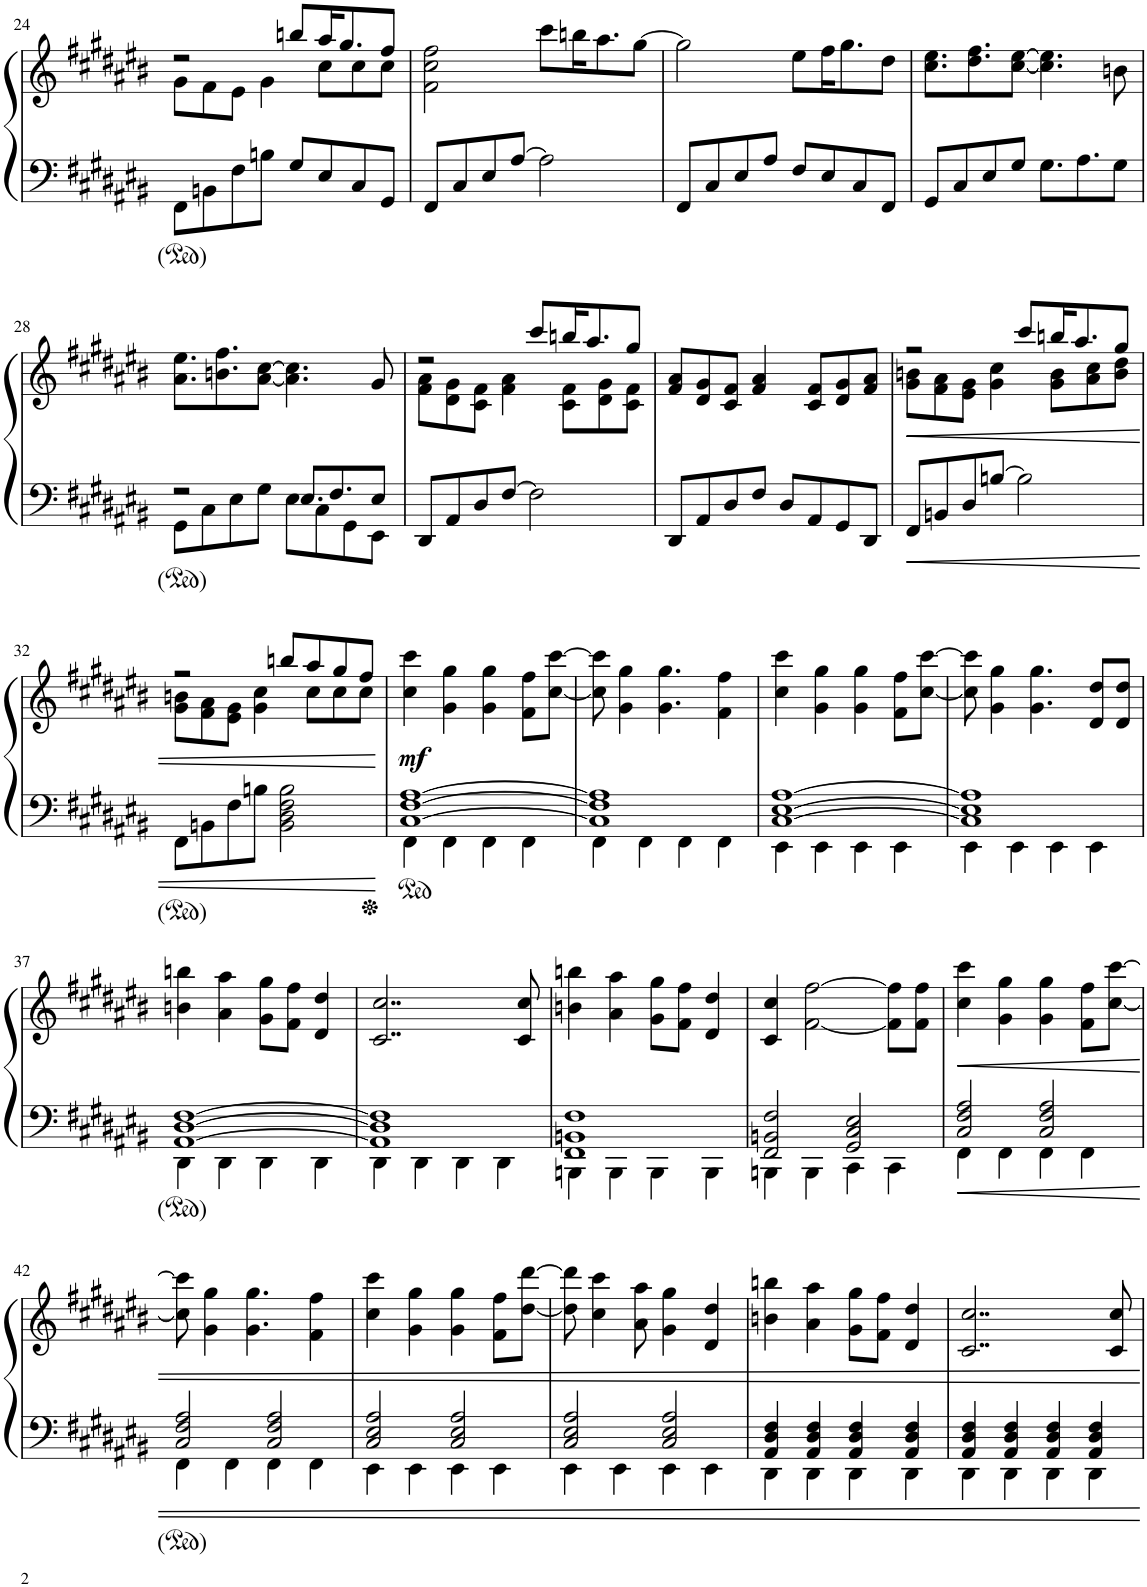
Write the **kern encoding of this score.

**kern	**kern	**dynam
*part1	*part1	*part1
*staff2	*staff1	*staff1/2
*I"Piano	*	*
*I'Pno.	*	*
!!LO:PB:g=z
*clefF4	*clefG2	*
*k[f#c#g#d#a#e#b#]	*k[f#c#g#d#a#e#b#]	*
*M4/4	*M4/4	*
=24	=24	=24
*	*^	*
8FF#\L	2r	8g#\L	.
8BBn\	.	8f#\	.
8F#\	.	8e#\J	.
8Bn\J	.	4g#\	.
8G#/L	8bbn/L	.	.
8E#/	16aa#/K	8cc#\L	.
.	8.gg#/	.	.
8C#/	.	8cc#\	.
8GG#/J	8ff#/J	8cc#\J	.
*	*v	*v	*
=25	=25	=25
8FF#/L	2f#\ 2cc#\ 2ff#\	.
8C#/	.	.
8E#/	.	.
[8A#/J	.	.
2A#\]	8ccc#\L	.
.	16bbn\K	.
.	8.aa#\	.
.	[8gg#\J	.
=26	=26	=26
8FF#/L	2gg#\]	.
8C#/	.	.
8E#/	.	.
8A#/J	.	.
8F#/L	8ee#\L	.
8E#/	16ff#\K	.
.	8.gg#\	.
8C#/	.	.
8FF#/J	8dd#\J	.
=27	=27	=27
8GG#/L	8.cc#\ 8.ee#\L	.
8C#/	.	.
.	8.dd#\ 8.ff#\	.
8E#/	.	.
8G#/J	[8cc#\ [8ee#\J	.
8.G#\L	4.cc#\] 4.ee#\]	.
8.A#\	.	.
8G#\J	8bn\	.
!!LO:LB:g=z
=28	=28	=28
*^	*	*
2r	8GG#\L	8.a#\ 8.ee#\L	.
.	8C#\	.	.
.	.	8.bn\ 8.ff#\	.
.	8E#\	.	.
.	8G#\J	[8a#\ [8cc#\J	.
8.E#/L	8E#\L	4.a#\] 4.cc#\]	.
.	8C#\	.	.
8.F#/	.	.	.
.	8GG#\	.	.
8E#/J	8EE#\J	8g#/	.
*v	*v	*	*
=29	=29	=29
*	*^	*
8DD#/L	2r	8f#\ 8a#\L	.
8AA#/	.	8d#\ 8g#\	.
8D#/	.	8c#\ 8f#\J	.
[8F#/J	.	4f#\ 4a#\	.
2F#\]	8ccc#/L	.	.
.	16bbn/K	8c#\ 8f#\L	.
.	8.aa#/	.	.
.	.	8d#\ 8g#\	.
.	8gg#/J	8c#\ 8f#\J	.
*	*v	*v	*
=30	=30	=30
8DD#/L	8f#/ 8a#/L	.
8AA#/	8d#/ 8g#/	.
8D#/	8c#/ 8f#/J	.
8F#/J	4f#/ 4a#/	.
8D#/L	.	.
8AA#/	8c#/ 8f#/L	.
8GG#/	8d#/ 8g#/	.
8DD#/J	8f#/ 8a#/J	.
=31	=31	=31
!	!	!LO:HP:b
*	*^	*
8FF#/L	2r	8g#\ 8bn\L	<
8BBn/	.	8f#\ 8a#\	.
8D#/	.	8e#\ 8g#\J	.
[8Bn/J	.	4g#\ 4cc#\	.
2B\]	8ccc#/L	.	.
.	16bbn/K	8g#\ 8b\L	.
.	8.aa#/	.	.
.	.	8a#\ 8cc#\	.
.	8gg#/J	8b\ 8dd#\J	.
!!LO:LB:g=z	!!
=32	=32	=32	=32
8FF#\L	2r	8g#\ 8bn\L	.
8BBn\	.	8f#\ 8a#\	.
8F#\	.	8e#\ 8g#\J	.
8Bn\J	.	4g#\ 4cc#\	.
2BB\ 2D#\ 2F#\ 2B\	8bbn/L	.	.
.	8aa#/	8cc#\L	.
.	8gg#/	8cc#\	.
.	8ff#/J	8cc#\J	.
*	*v	*v	*
.	.	[
=33	=33	=33
*^	*	*
!	!	!	!LO:DY:b
[1C# [1F# [1A#	4FF#\	4cc#\ 4ccc#\	mf
.	4FF#\	4g#\ 4gg#\	.
.	4FF#\	4g#\ 4gg#\	.
.	4FF#\	8f#\ 8ff#\L	.
.	.	[8cc#\ [8ccc#\J	.
=34	=34	=34	=34
1C#] 1F#] 1A#]	4FF#\	8cc#\] 8ccc#\]	.
.	.	4g#\ 4gg#\	.
.	4FF#\	.	.
.	.	4.g#\ 4.gg#\	.
.	4FF#\	.	.
.	4FF#\	4f#\ 4ff#\	.
=35	=35	=35	=35
[1C# [1E# [1A#	4EE#\	4cc#\ 4ccc#\	.
.	4EE#\	4g#\ 4gg#\	.
.	4EE#\	4g#\ 4gg#\	.
.	4EE#\	8f#\ 8ff#\L	.
.	.	[8cc#\ [8ccc#\J	.
=36	=36	=36	=36
1C#] 1E#] 1A#]	4EE#\	8cc#\] 8ccc#\]	.
.	.	4g#\ 4gg#\	.
.	4EE#\	.	.
.	.	4.g#\ 4.gg#\	.
.	4EE#\	.	.
.	4EE#\	8d#/ 8dd#/L	.
.	.	8d#/ 8dd#/J	.
!!LO:LB:g=z
=37	=37	=37	=37
[1AA# [1D# [1F#	4DD#\	4bn\ 4bbn\	.
.	4DD#\	4a#\ 4aa#\	.
.	4DD#\	8g#\ 8gg#\L	.
.	.	8f#\ 8ff#\J	.
.	4DD#\	4d#/ 4dd#/	.
=38	=38	=38	=38
1AA#] 1D#] 1F#]	4DD#\	2..c#/ 2..cc#/	.
.	4DD#\	.	.
.	4DD#\	.	.
.	4DD#\	.	.
.	.	8c#/ 8cc#/	.
=39	=39	=39	=39
1FF# 1BBn 1F#	4BBBn\	4bn\ 4bbn\	.
.	4BBB\	4a#\ 4aa#\	.
.	4BBB\	8g#\ 8gg#\L	.
.	.	8f#\ 8ff#\J	.
.	4BBB\	4d#/ 4dd#/	.
=40	=40	=40	=40
2FF#/ 2BBn/ 2F#/	4BBBn\	4c#/ 4cc#/	.
.	4BBB\	[2f#\ [2ff#\	.
2GG#/ 2C#/ 2E#/	4CC#\	.	.
.	4CC#\	8f#\] 8ff#\]L	.
.	.	8f#\ 8ff#\J	.
=41	=41	=41	=41
2C#/ 2F#/ 2A#/	4FF#\	4cc#\ 4ccc#\	.
.	4FF#\	4g#\ 4gg#\	.
2C#/ 2F#/ 2A#/	4FF#\	4g#\ 4gg#\	.
.	4FF#\	8f#\ 8ff#\L	.
.	.	[8cc#\ [8ccc#\J	.
!!LO:LB:g=z
=42	=42	=42	=42
2C#/ 2F#/ 2A#/	4FF#\	8cc#\] 8ccc#\]	.
.	.	4g#\ 4gg#\	.
.	4FF#\	.	.
.	.	4.g#\ 4.gg#\	.
2C#/ 2F#/ 2A#/	4FF#\	.	.
.	4FF#\	4f#\ 4ff#\	.
=43	=43	=43	=43
2C#/ 2E#/ 2A#/	4EE#\	4cc#\ 4ccc#\	.
.	4EE#\	4g#\ 4gg#\	.
2C#/ 2E#/ 2A#/	4EE#\	4g#\ 4gg#\	.
.	4EE#\	8f#\ 8ff#\L	.
.	.	[8dd#\ [8ddd#\J	.
=44	=44	=44	=44
2C#/ 2E#/ 2A#/	4EE#\	8dd#\] 8ddd#\]	.
.	.	4cc#\ 4ccc#\	.
.	4EE#\	.	.
.	.	8a#\ 8aa#\	.
2C#/ 2E#/ 2A#/	4EE#\	4g#\ 4gg#\	.
.	4EE#\	4d#/ 4dd#/	.
=45	=45	=45	=45
4AA#/ 4D#/ 4F#/	4DD#\	4bn\ 4bbn\	.
4AA#/ 4D#/ 4F#/	4DD#\	4a#\ 4aa#\	.
4AA#/ 4D#/ 4F#/	4DD#\	8g#\ 8gg#\L	.
.	.	8f#\ 8ff#\J	.
4AA#/ 4D#/ 4F#/	4DD#\	4d#/ 4dd#/	.
=46	=46	=46	=46
4AA#/ 4D#/ 4F#/	4DD#\	2..c#/ 2..cc#/	.
4AA#/ 4D#/ 4F#/	4DD#\	.	.
4AA#/ 4D#/ 4F#/	4DD#\	.	.
4AA#/ 4D#/ 4F#/	4DD#\	.	.
.	.	8c#/ 8cc#/	.
*v	*v	*	*
=	=	=
*-	*-	*-
